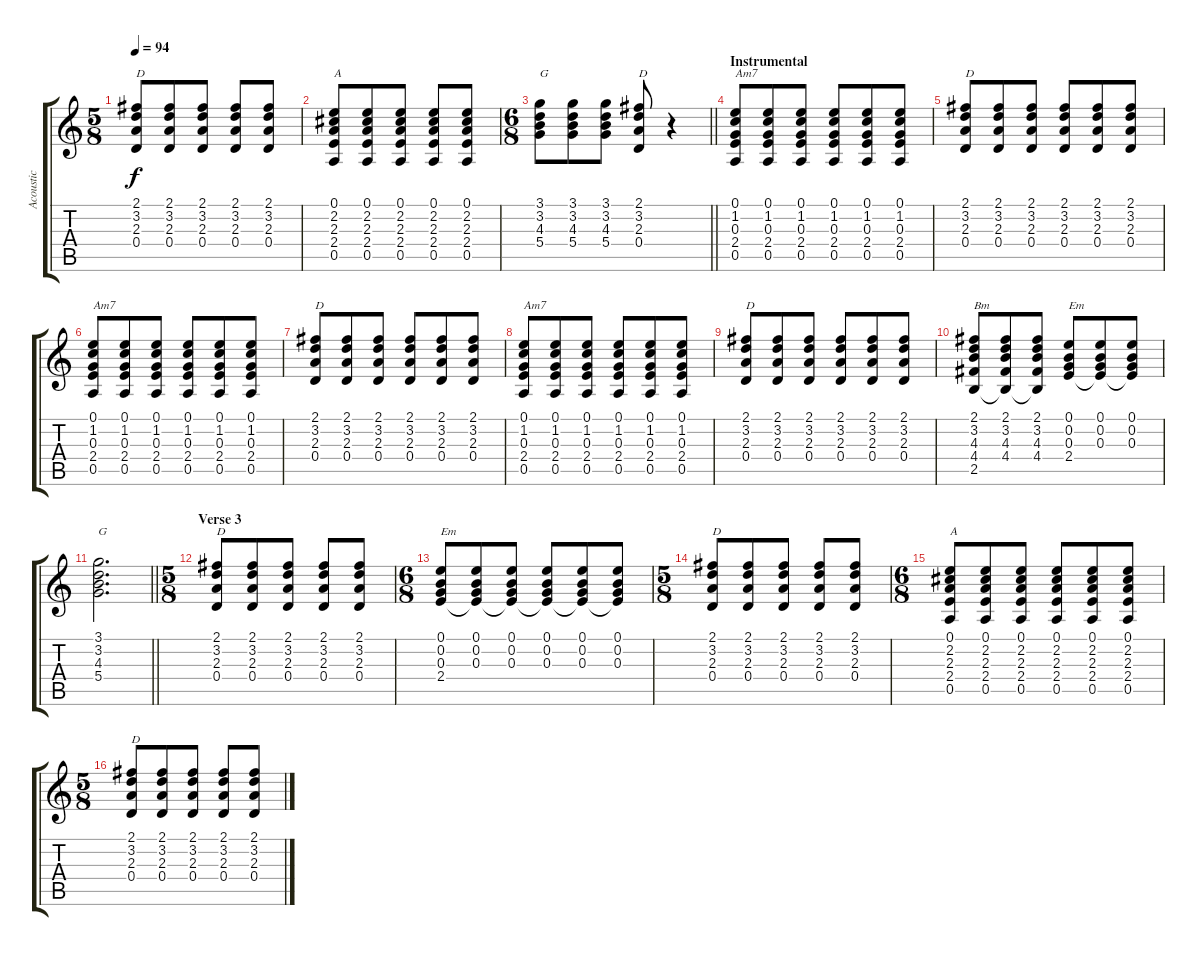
\track ("Acoustic" "Acoustic") {instrument acousticguitarsteel}
\staff {score tabs}
\tuning (E4 B3 G3 D3 A2 E2) {hide}
\ts (5 8)
\tempo 94
\clef g2
\ks c
(2.1 3.2 2.3 0.4).8{txt "D" dy f} (2.1 3.2 2.3 0.4).8 (2.1 3.2 2.3 0.4).8 (2.1 3.2 2.3 0.4).8 (2.1 3.2 2.3 0.4).8 |
(0.1 2.2 2.3 2.4 0.5).8{txt "A"} (0.1 2.2 2.3 2.4 0.5).8 (0.1 2.2 2.3 2.4 0.5).8 (0.1 2.2 2.3 2.4 0.5).8 (0.1 2.2 2.3 2.4 0.5).8 |
\ts (6 8)
\barLineRight lightlight
(3.1 3.2 4.3 5.4).8{txt "G"} (3.1 3.2 4.3 5.4).8 (3.1 3.2 4.3 5.4).8 (2.1 3.2 2.3 0.4).8{txt "D"} r.4 |
\section ("" "Instrumental")
(0.1 1.2 0.3 2.4 0.5).8{txt "Am7"} (0.1 1.2 0.3 2.4 0.5).8 (0.1 1.2 0.3 2.4 0.5).8 (0.1 1.2 0.3 2.4 0.5).8 (0.1 1.2 0.3 2.4 0.5).8 (0.1 1.2 0.3 2.4 0.5).8 |
(2.1 3.2 2.3 0.4).8{txt "D"} (2.1 3.2 2.3 0.4).8 (2.1 3.2 2.3 0.4).8 (2.1 3.2 2.3 0.4).8 (2.1 3.2 2.3 0.4).8 (2.1 3.2 2.3 0.4).8 |
(0.1 1.2 0.3 2.4 0.5).8{txt "Am7"} (0.1 1.2 0.3 2.4 0.5).8 (0.1 1.2 0.3 2.4 0.5).8 (0.1 1.2 0.3 2.4 0.5).8 (0.1 1.2 0.3 2.4 0.5).8 (0.1 1.2 0.3 2.4 0.5).8 |
(2.1 3.2 2.3 0.4).8{txt "D"} (2.1 3.2 2.3 0.4).8 (2.1 3.2 2.3 0.4).8 (2.1 3.2 2.3 0.4).8 (2.1 3.2 2.3 0.4).8 (2.1 3.2 2.3 0.4).8 |
(0.1 1.2 0.3 2.4 0.5).8{txt "Am7"} (0.1 1.2 0.3 2.4 0.5).8 (0.1 1.2 0.3 2.4 0.5).8 (0.1 1.2 0.3 2.4 0.5).8 (0.1 1.2 0.3 2.4 0.5).8 (0.1 1.2 0.3 2.4 0.5).8 |
(2.1 3.2 2.3 0.4).8{txt "D"} (2.1 3.2 2.3 0.4).8 (2.1 3.2 2.3 0.4).8 (2.1 3.2 2.3 0.4).8 (2.1 3.2 2.3 0.4).8 (2.1 3.2 2.3 0.4).8 |
(2.1 3.2 4.3 4.4 2.5).8{txt "Bm"} (2.1 3.2 4.3 4.4 2.5{t}).8 (2.1 3.2 4.3 4.4 2.5{t}).8 (0.1 0.2 0.3 2.4).8{txt "Em"} (0.1 0.2 0.3 2.4{t}).8 (0.1 0.2 0.3 2.4{t}).8 |
\barLineRight lightlight
(3.1 3.2 4.3 5.4).2{d txt "G"} |
\ts (5 8)
\section ("" "Verse 3")
(2.1 3.2 2.3 0.4).8{txt "D"} (2.1 3.2 2.3 0.4).8 (2.1 3.2 2.3 0.4).8 (2.1 3.2 2.3 0.4).8 (2.1 3.2 2.3 0.4).8 |
\ts (6 8)
(0.1 0.2 0.3 2.4).8{txt "Em"} (0.1 0.2 0.3 2.4{t}).8 (0.1 0.2 0.3 2.4{t}).8 (0.1 0.2 0.3 2.4{t}).8 (0.1 0.2 0.3 2.4{t}).8 (0.1 0.2 0.3 2.4{t}).8 |
\ts (5 8)
(2.1 3.2 2.3 0.4).8{txt "D"} (2.1 3.2 2.3 0.4).8 (2.1 3.2 2.3 0.4).8 (2.1 3.2 2.3 0.4).8 (2.1 3.2 2.3 0.4).8 |
\ts (6 8)
(0.1 2.2 2.3 2.4 0.5).8{txt "A"} (0.1 2.2 2.3 2.4 0.5).8 (0.1 2.2 2.3 2.4 0.5).8 (0.1 2.2 2.3 2.4 0.5).8 (0.1 2.2 2.3 2.4 0.5).8 (0.1 2.2 2.3 2.4 0.5).8 |
\ts (5 8)
(2.1 3.2 2.3 0.4).8{txt "D"} (2.1 3.2 2.3 0.4).8 (2.1 3.2 2.3 0.4).8 (2.1 3.2 2.3 0.4).8 (2.1 3.2 2.3 0.4).8
